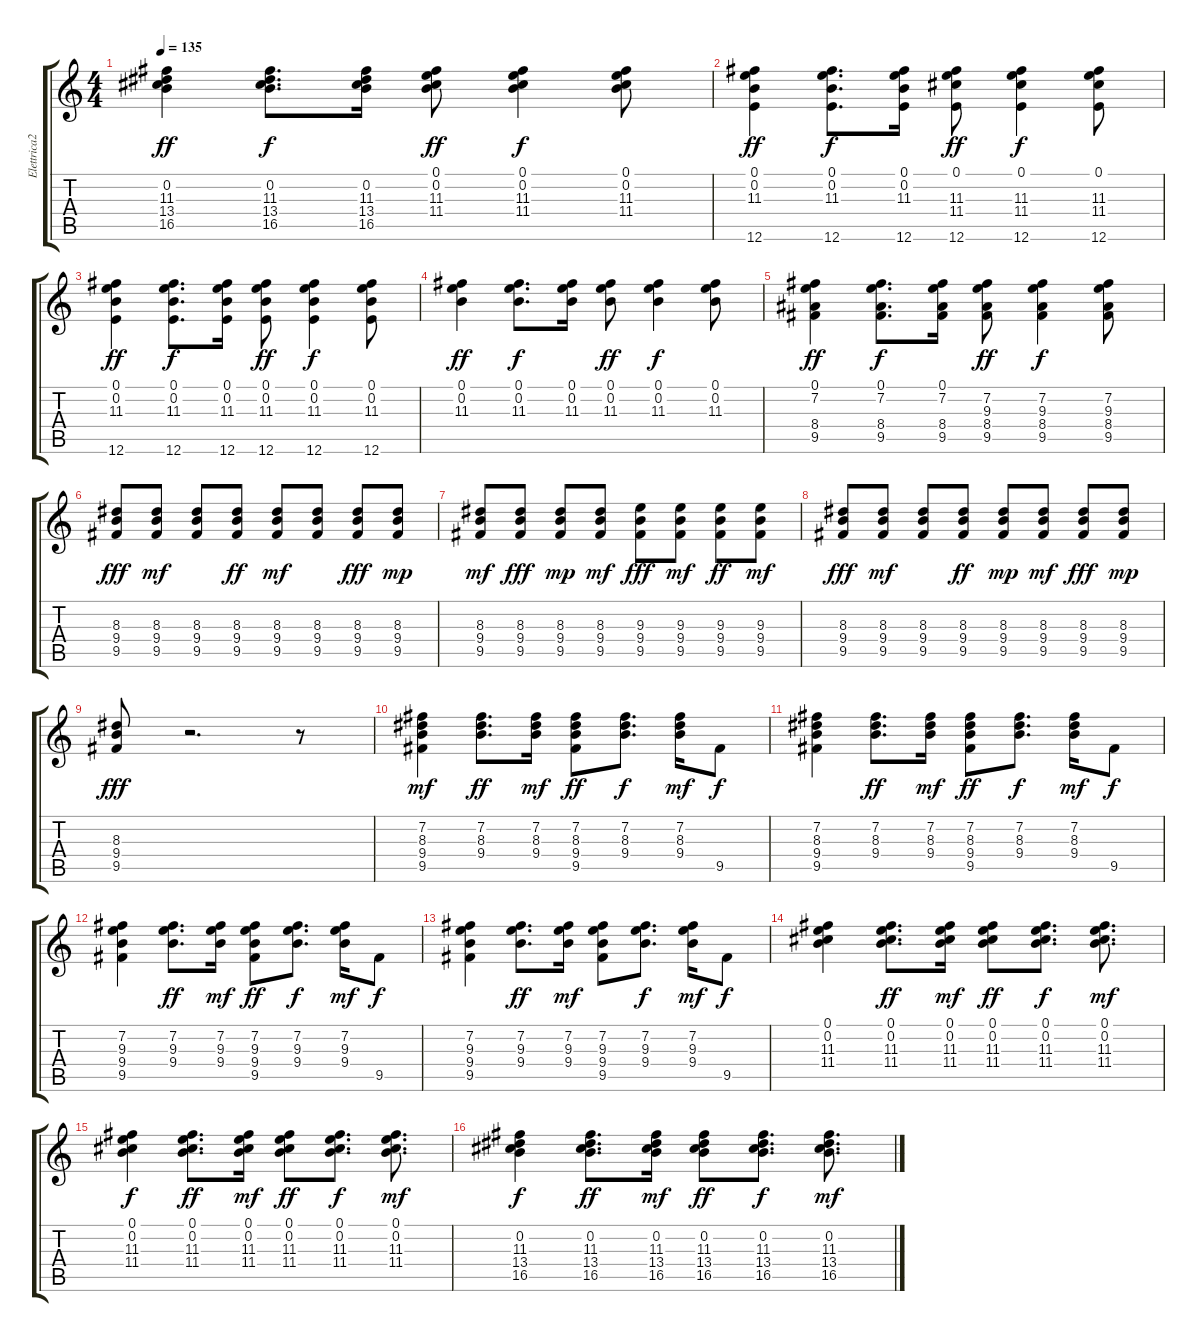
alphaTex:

\track ("Elettrica2" "Elettrica2") {instrument electricguitarclean}
\staff {score tabs}
\tuning (E4 B3 G3 D3 A2 E2) {hide}
\ts (4 4)
\tempo 135
\clef g2
\ks c
(0.2 11.3 13.4 16.5).4{dy ff} (0.2 11.3 13.4 16.5).8{d dy f} (0.2 11.3 13.4 16.5).16 (0.1 0.2 11.3 11.4).8{dy ff} (0.1 0.2 11.3 11.4).4{dy f} (0.1 0.2 11.3 11.4).8 |
(0.1 0.2 11.3 12.6).4{dy ff} (0.1 0.2 11.3 12.6).8{d dy f} (0.1 0.2 11.3 12.6).16 (0.1 11.3 11.4 12.6).8{dy ff} (0.1 11.3 11.4 12.6).4{dy f} (0.1 11.3 11.4 12.6).8 |
(0.1 0.2 11.3 12.6).4{dy ff} (0.1 0.2 11.3 12.6).8{d dy f} (0.1 0.2 11.3 12.6).16 (0.1 0.2 11.3 12.6).8{dy ff} (0.1 0.2 11.3 12.6).4{dy f} (0.1 0.2 11.3 12.6).8 |
(0.1 0.2 11.3).4{dy ff} (0.1 0.2 11.3).8{d dy f} (0.1 0.2 11.3).16 (0.1 0.2 11.3).8{dy ff} (0.1 0.2 11.3).4{dy f} (0.1 0.2 11.3).8 |
(0.1 7.2 8.4 9.5).4{dy ff} (0.1 7.2 8.4 9.5).8{d dy f} (0.1 7.2 8.4 9.5).16 (7.2 9.3 8.4 9.5).8{dy ff} (7.2 9.3 8.4 9.5).4{dy f} (7.2 9.3 8.4 9.5).8 |
(8.3 9.4 9.5).8{dy fff} (8.3 9.4 9.5).8{dy mf} (8.3 9.4 9.5).8 (8.3 9.4 9.5).8{dy ff} (8.3 9.4 9.5).8{dy mf} (8.3 9.4 9.5).8 (8.3 9.4 9.5).8{dy fff} (8.3 9.4 9.5).8{dy mp} |
(8.3 9.4 9.5).8{dy mf} (8.3 9.4 9.5).8{dy fff} (8.3 9.4 9.5).8{dy mp} (8.3 9.4 9.5).8{dy mf} (9.3 9.4 9.5).8{dy fff} (9.3 9.4 9.5).8{dy mf} (9.3 9.4 9.5).8{dy ff} (9.3 9.4 9.5).8{dy mf} |
(8.3 9.4 9.5).8{dy fff} (8.3 9.4 9.5).8{dy mf} (8.3 9.4 9.5).8 (8.3 9.4 9.5).8{dy ff} (8.3 9.4 9.5).8{dy mp} (8.3 9.4 9.5).8{dy mf} (8.3 9.4 9.5).8{dy fff} (8.3 9.4 9.5).8{dy mp} |
(8.3 9.4 9.5).8{dy fff} r.2{d} r.8 |
(7.2 8.3 9.4 9.5).4{dy mf} (7.2 8.3 9.4).8{d dy ff} (7.2 8.3 9.4).16{dy mf} (7.2 8.3 9.4 9.5).8{dy ff} (7.2 8.3 9.4).8{d dy f} (7.2 8.3 9.4).16{dy mf} 9.5.8{dy f} |
(7.2 8.3 9.4 9.5).4 (7.2 8.3 9.4).8{d dy ff} (7.2 8.3 9.4).16{dy mf} (7.2 8.3 9.4 9.5).8{dy ff} (7.2 8.3 9.4).8{d dy f} (7.2 8.3 9.4).16{dy mf} 9.5.8{dy f} |
(7.2 9.3 9.4 9.5).4 (7.2 9.3 9.4).8{d dy ff} (7.2 9.3 9.4).16{dy mf} (7.2 9.3 9.4 9.5).8{dy ff} (7.2 9.3 9.4).8{d dy f} (7.2 9.3 9.4).16{dy mf} 9.5.8{dy f} |
(7.2 9.3 9.4 9.5).4 (7.2 9.3 9.4).8{d dy ff} (7.2 9.3 9.4).16{dy mf} (7.2 9.3 9.4 9.5).8 (7.2 9.3 9.4).8{d dy f} (7.2 9.3 9.4).16{dy mf} 9.5.8{dy f} |
(0.1 0.2 11.3 11.4).4 (0.1 0.2 11.3 11.4).8{d dy ff} (0.1 0.2 11.3 11.4).16{dy mf} (0.1 0.2 11.3 11.4).8{dy ff} (0.1 0.2 11.3 11.4).8{d dy f} (0.1 0.2 11.3 11.4).8{d dy mf} |
(0.1 0.2 11.3 11.4).4{dy f} (0.1 0.2 11.3 11.4).8{d dy ff} (0.1 0.2 11.3 11.4).16{dy mf} (0.1 0.2 11.3 11.4).8{dy ff} (0.1 0.2 11.3 11.4).8{d dy f} (0.1 0.2 11.3 11.4).8{d dy mf} |
(0.2 11.3 13.4 16.5).4{dy f} (0.2 11.3 13.4 16.5).8{d dy ff} (0.2 11.3 13.4 16.5).16{dy mf} (0.2 11.3 13.4 16.5).8{dy ff} (0.2 11.3 13.4 16.5).8{d dy f} (0.2 11.3 13.4 16.5).8{d dy mf}
